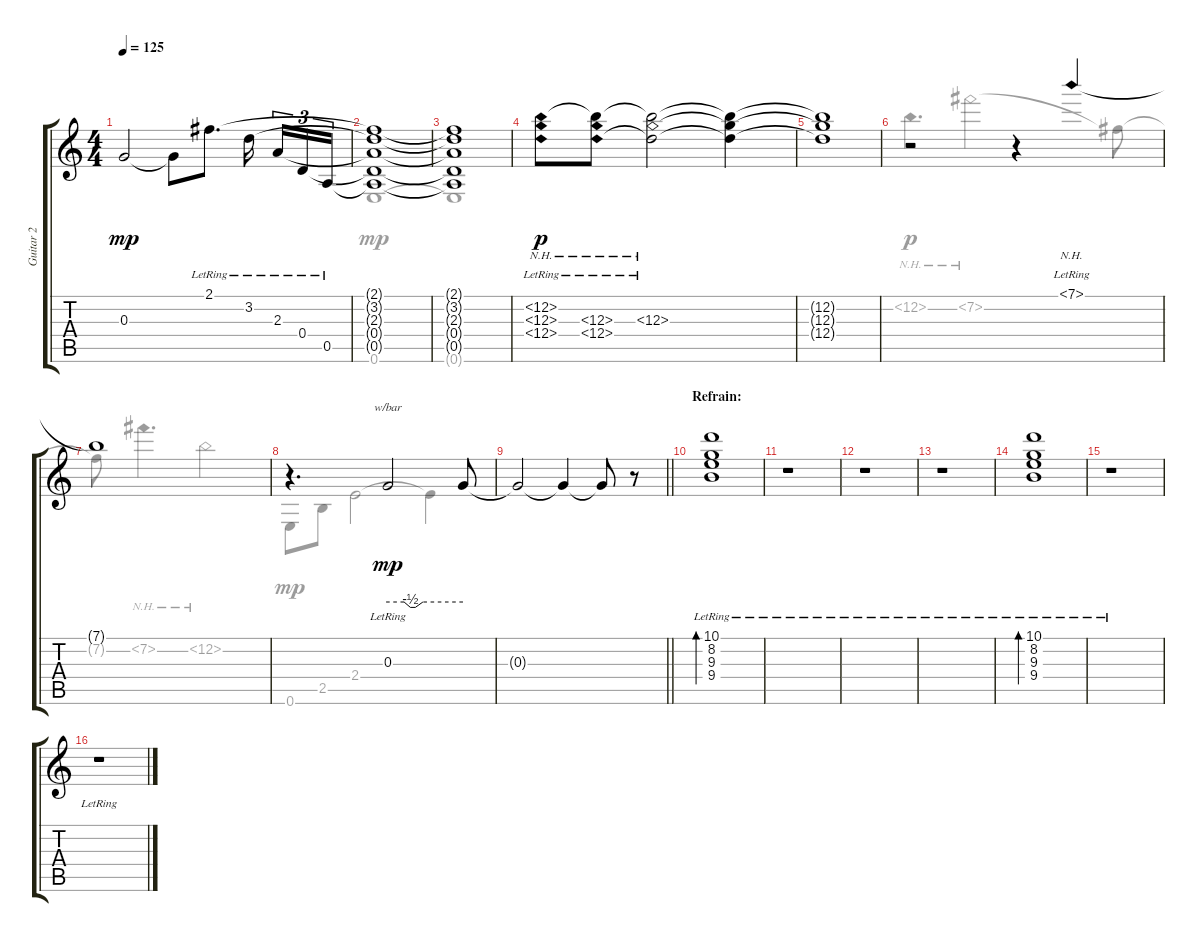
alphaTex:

\track ("Guitar 2" "Guitar 2") {instrument electricguitarclean}
\staff {score tabs}
\tuning (E4 B3 G3 D3 A2 E2) {hide}
\voice
\ts (4 4)
\tempo 125
\clef g2
\ks c
0.3{t}.2{dy mp} 0.3{t}.8 2.1{lr}.8{d} 3.2{lr}.16{beam splitsecondary} 2.3{lr}.16{tu (3 2)} 0.4{lr}.16{tu (3 2)} 0.5{lr}.16{tu (3 2)} |
(2.1{t} 3.2{t} 2.3{t} 0.4{t} 0.5{t}).1 |
(2.1{t} 3.2{t} 2.3{t} 0.4{t} 0.5{t}).1 |
(12.2{nh lr} 12.3{nh lr} 12.4{nh}).8{dy p} (12.2{t} 12.3{nh lr} 12.4{nh}).8 (12.2{t} 12.3{nh lr} 12.4{t}).2 (12.2{t} 12.3{t} 12.4{t}).4 |
(12.2{t} 12.3{t} 12.4{t}).1 |
r.2 r.4 7.1{nh lr}.4 |
7.1{t}.1 |
r.4{d} 0.3{lr}.2{tbe (custom default 0 0 13 0 18 -2 22 -2 28 0 60 0) dy mp} 0.3{t}.8 |
\barLineRight lightlight
0.3{t}.2 0.3{t}.4 0.3{t}.8 r.8 |
\section ("" "Refrain:")
(10.1{lr} 8.2{lr} 9.3{lr} 9.4{lr}).1{bd 240} |
r.1 |
r.1 |
r.1 |
(10.1{lr} 8.2{lr} 9.3{lr} 9.4{lr}).1{bd 240} |
r.1 |
r.1
\voice
\clef g2
\ottava regular
\simile none
\ks c
|
0.6.1 |
0.6{t}.1 |
|
|
12.2{nh}.4{d dy p} 7.2{nh}.2 7.2{t}.8 |
7.2{t}.8 7.2{nh}.4{d} 12.2{nh}.2 |
0.6.8{dy mp} 2.5.8 2.4.2 2.4{t}.4 |
\barLineRight lightlight
|
|
|
|
|
|
|
